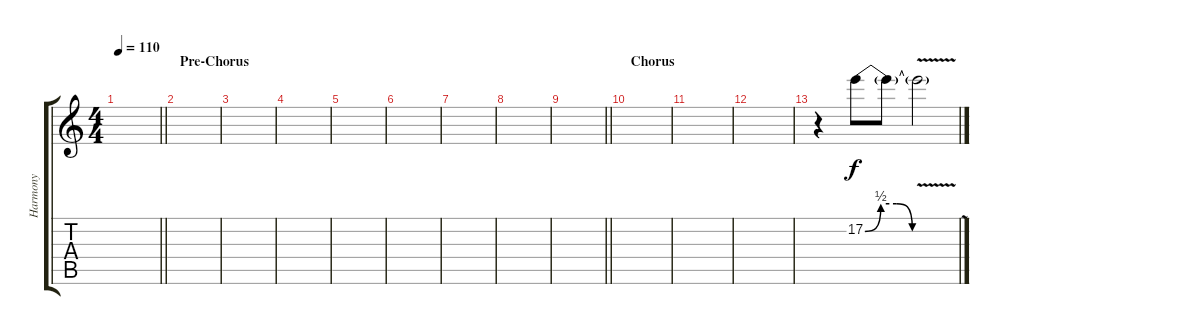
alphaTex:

\track ("Harmony" "Harmony") {instrument distortionguitar}
\staff {score tabs}
\tuning (E4 B3 G3 D3 A2 E2) {hide}
\ts (4 4)
\tempo 110
\clef g2
\barLineRight lightlight
\ks c
|
\section ("" "Pre-Chorus")
|
|
|
|
|
|
|
\barLineRight lightlight
|
\section ("" "Chorus")
|
|
|
r.4 17.2{be (custom 0 0 10 2 20 2 30 0 60 0)}.8 17.2{t}.8 17.2{v t}.2
